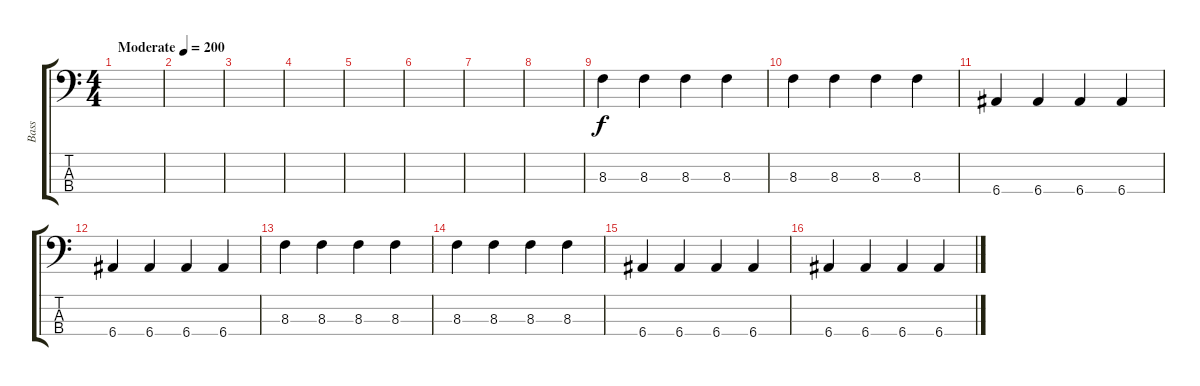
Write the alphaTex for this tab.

\track ("Bass" "Bass") {instrument electricbassfinger}
\staff {score tabs}
\tuning (G2 D2 A1 E1) {hide}
\ts (4 4)
\tempo (200 "Moderate")
\clef f4
\ks c
|
|
|
|
|
|
|
|
8.3.4 8.3.4 8.3.4 8.3.4 |
8.3.4 8.3.4 8.3.4 8.3.4 |
6.4.4 6.4.4 6.4.4 6.4.4 |
6.4.4 6.4.4 6.4.4 6.4.4 |
8.3.4 8.3.4 8.3.4 8.3.4 |
8.3.4 8.3.4 8.3.4 8.3.4 |
6.4.4 6.4.4 6.4.4 6.4.4 |
6.4.4 6.4.4 6.4.4 6.4.4
